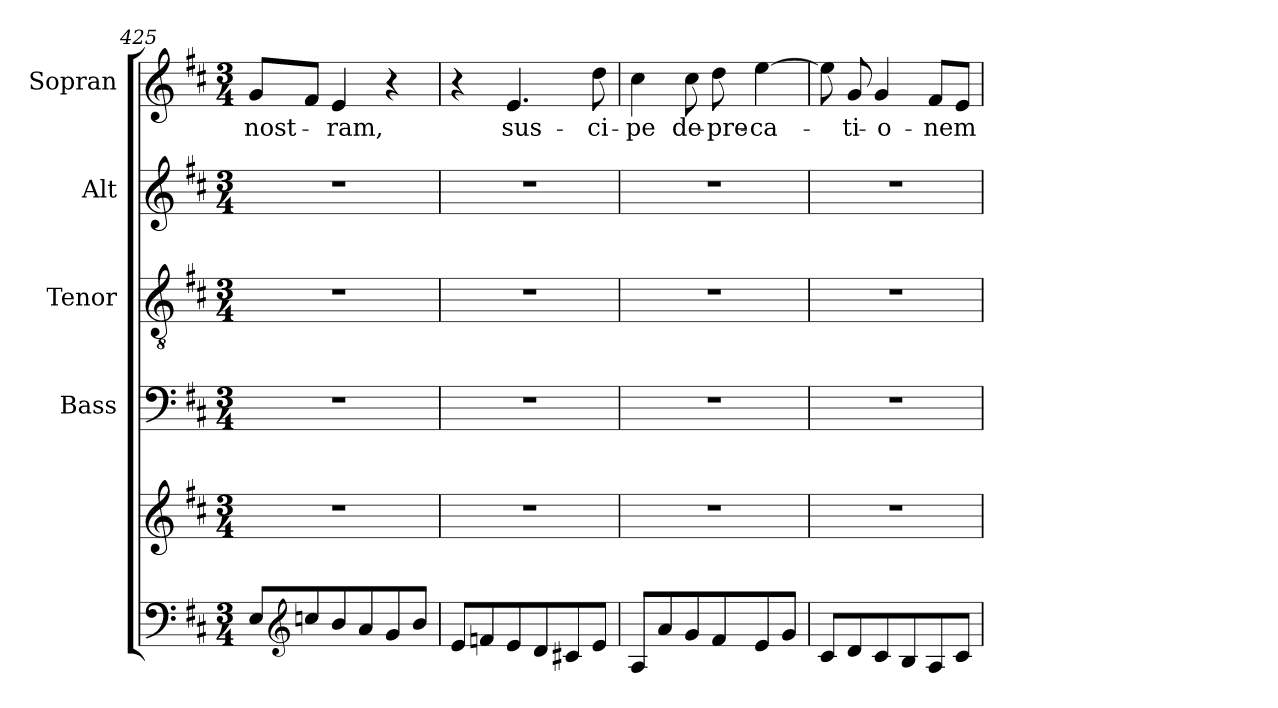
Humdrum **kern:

**kern	**kern	**kern	**kern	**kern	**kern	**text
*part5	*part5	*part4	*part3	*part2	*part1	*part1
*staff6	*staff5	*staff4	*staff3	*staff2	*staff1	*staff1
*	*	*I"Bass	*I"Tenor	*I"Alt	*I"Sopran	*
*	*	*I'B.	*I'T.	*I'A.	*I'S.	*
*clefF4	*clefG2	*clefF4	*clefGv2	*clefG2	*clefG2	*
*k[f#c#]	*k[f#c#]	*k[f#c#]	*k[f#c#]	*k[f#c#]	*k[f#c#]	*
*D:	*D:	*D:	*D:	*D:	*D:	*
*M3/4	*M3/4	*M3/4	*M3/4	*M3/4	*M3/4	*
=425	=425	=425	=425	=425	=425	=425
!	!	!	!	!	!	!LO:LY:b
8E/L	2.r	2.r	2.r	2.r	8g/L	nost-
*clefG2	*	*	*	*	*	*
8ccn/	.	.	.	.	8f#/J	.
!	!	!	!	!	!	!LO:LY:b
8b/	.	.	.	.	4e/	-ram,
8a/	.	.	.	.	.	.
8g/	.	.	.	.	4r	.
8b/J	.	.	.	.	.	.
=426	=426	=426	=426	=426	=426	=426
8e/L	2.r	2.r	2.r	2.r	4r	.
8fn/	.	.	.	.	.	.
!	!	!	!	!	!	!LO:LY:b
8e/	.	.	.	.	4.e/	sus-
8d/	.	.	.	.	.	.
8c#X/	.	.	.	.	.	.
!	!	!	!	!	!	!LO:LY:b
8e/J	.	.	.	.	8dd\	-ci-
!!LO:LB:g=z
=427	=427	=427	=427	=427	=427	=427
!	!	!	!	!	!	!LO:LY:b
8A/L	2.r	2.r	2.r	2.r	4cc#\	-pe
8a/	.	.	.	.	.	.
!	!	!	!	!	!	!LO:LY:b
8g/	.	.	.	.	8cc#\	de-
!	!	!	!	!	!	!LO:LY:b
8f#/	.	.	.	.	8dd\	-pre-
!	!	!	!	!	!	!LO:LY:b
8e/	.	.	.	.	[4ee\	-ca-
8g/J	.	.	.	.	.	.
=428	=428	=428	=428	=428	=428	=428
8c#/L	2.r	2.r	2.r	2.r	8ee\]	.
!	!	!	!	!	!	!LO:LY:b
8d/	.	.	.	.	8g/	-ti-
!	!	!	!	!	!	!LO:LY:b
8c#/	.	.	.	.	4g/	-o-
8B/	.	.	.	.	.	.
!	!	!	!	!	!	!LO:LY:b
8A/	.	.	.	.	8f#/L	-nem
8c#/J	.	.	.	.	8e/J	.
=	=	=	=	=	=	=
*-	*-	*-	*-	*-	*-	*-
